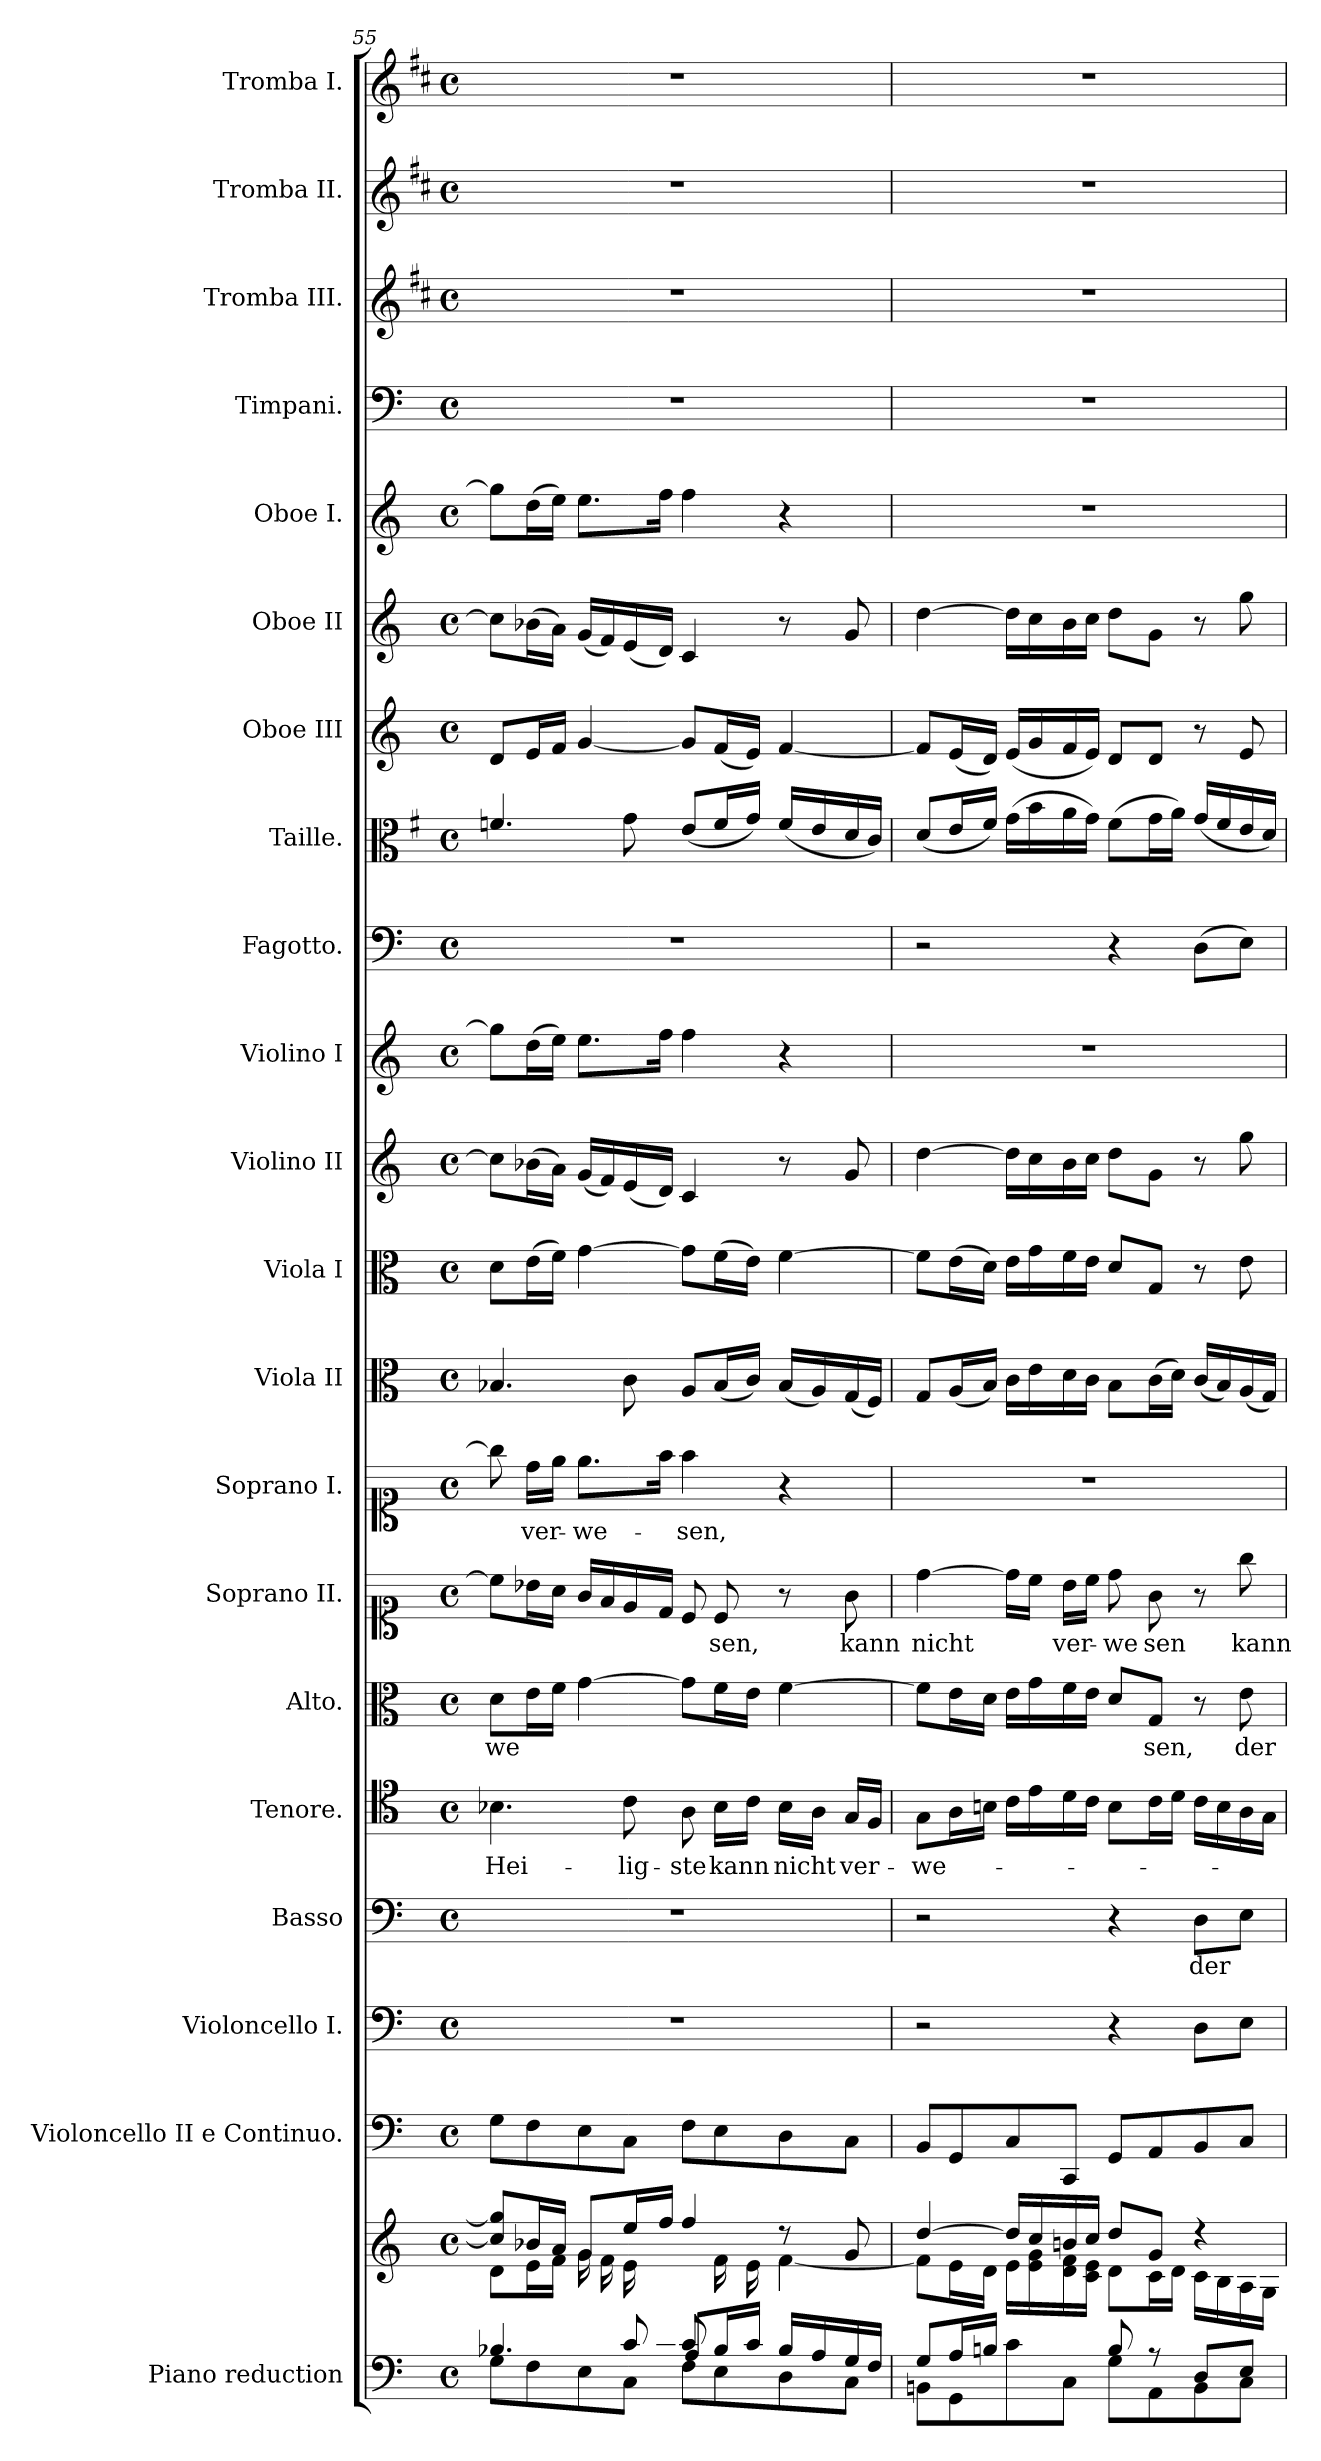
**kern	**kern	**kern	**kern	**kern	**text	**kern	**text	**kern	**text	**kern	**text	**kern	**text	**kern	**kern	**kern	**kern	**kern	**kern	**kern	**kern	**kern	**kern	**kern	**kern	**kern
*part21	*part21	*part20	*part19	*part18	*part18	*part17	*part17	*part16	*part16	*part15	*part15	*part14	*part14	*part13	*part12	*part11	*part10	*part9	*part8	*part7	*part6	*part5	*part4	*part3	*part2	*part1
*staff22	*staff21	*staff20	*staff19	*staff18	*staff18	*staff17	*staff17	*staff16	*staff16	*staff15	*staff15	*staff14	*staff14	*staff13	*staff12	*staff11	*staff10	*staff9	*staff8	*staff7	*staff6	*staff5	*staff4	*staff3	*staff2	*staff1
*I"Piano reduction	*	*I"Violoncello II e Continuo.	*I"Violoncello I.	*I"Basso	*	*I"Tenore.	*	*I"Alto.	*	*I"Soprano II.	*	*I"Soprano I.	*	*I"Viola II	*I"Viola I	*I"Violino II	*I"Violino I	*I"Fagotto.	*I"Taille.	*I"Oboe III	*I"Oboe II	*I"Oboe I.	*I"Timpani.	*I"Tromba III.	*I"Tromba II.	*I"Tromba I.
*I'Pno	*	*I'Vc	*I'Vc	*	*	*	*	*	*	*	*	*	*	*	*I'Vla	*	*I'Vln	*	*	*I'Ob	*I'Ob	*I'Ob	*I'Timp	*	*	*
*clefF4	*clefG2	*clefF4	*clefF4	*clefF4	*	*clefC4	*	*clefC3	*	*clefC1	*	*clefC1	*	*clefC3	*clefC3	*clefG2	*clefG2	*clefF4	*clefC3	*clefG2	*clefG2	*clefG2	*clefF4	*clefG2	*clefG2	*clefG2
*	*	*	*ITrd-7c-12	*	*	*	*	*	*	*	*	*	*	*	*	*	*	*	*ITrd4c7	*	*	*	*	*ITrd1c2	*ITrd1c2	*ITrd1c2
*k[]	*k[]	*k[]	*k[]	*k[]	*	*k[]	*	*k[]	*	*k[]	*	*k[]	*	*k[]	*k[]	*k[]	*k[]	*k[]	*k[]	*k[]	*k[]	*k[]	*k[]	*k[]	*k[]	*k[]
*M4/4	*M4/4	*M4/4	*M4/4	*M4/4	*	*M4/4	*	*M4/4	*	*M4/4	*	*M4/4	*	*M4/4	*M4/4	*M4/4	*M4/4	*M4/4	*M4/4	*M4/4	*M4/4	*M4/4	*M4/4	*M4/4	*M4/4	*M4/4
*met(c)	*met(c)	*met(c)	*met(c)	*met(c)	*	*met(c)	*	*met(c)	*	*met(c)	*	*met(c)	*	*met(c)	*met(c)	*met(c)	*met(c)	*met(c)	*met(c)	*met(c)	*met(c)	*met(c)	*met(c)	*met(c)	*met(c)	*met(c)
=55	=55	=55	=55	=55	=55	=55	=55	=55	=55	=55	=55	=55	=55	=55	=55	=55	=55	=55	=55	=55	=55	=55	=55	=55	=55	=55
*^	*^	*	*	*	*	*	*	*	*	*	*	*	*	*	*	*	*	*	*	*	*	*	*	*	*	*
*	*^	*	*	*	*	*	*	*	*	*	*	*	*	*	*	*	*	*	*	*	*	*	*	*	*	*	*	*
!	!	!	!	!	!	!	!	!	!	!LO:LY:b	!	!LO:LY:b	!	!	!	!	!	!	!	!	!	!	!	!	!	!	!	!	!
4..ryy	4.B-X/	8G\L	8cc/] 8gg/]L	8d\L	8G\L	1r	1r	.	4.B-X\	Hei-	8d\L	we-	8cc\L]	.	8gg\]	.	4.B-X/	8d\L	8cc\L]	8gg\L]	1r	4.B-X/	8d/L	8cc\L]	8gg\L]	1r	1r	1r	1r
!	!	!	!	!	!	!	!	!	!	!	!	!	!	!	!	!LO:LY:b	!	!	!	!	!	!	!	!	!	!	!	!	!
.	.	8F\	16b-X/L	16e\L	8F\	.	.	.	.	.	16e\L	.	16b-X\L	.	16dd\LL	ver-	.	(>16e\L	(>16b-X\L	(>16dd\L	.	.	16e/L	(>16b-X\L	(>16dd\L	.	.	.	.
.	.	.	16a/JJ	16f\JJ	.	.	.	.	.	.	16f\JJ	.	16a\JJ	.	16ee\JJ	.	.	16f\JJ)	16a\JJ)	16ee\JJ)	.	.	16f/JJ	16a\JJ)	16ee\JJ)	.	.	.	.
!	!	!	!	!	!	!	!	!	!	!	!	!	!	!	!	!LO:LY:b	!	!	!	!	!	!	!	!	!	!	!	!	!
.	.	8E\	8g/L	16g\LL	8E\	.	.	.	.	.	[4g\	.	16g/LL	.	8.ee\L	we-	.	[4g\	(<16g/LL	8.ee\L	.	.	[4g/	(<16g/LL	8.ee\L	.	.	.	.
.	.	.	.	16f\	.	.	.	.	.	.	.	.	16f/	.	.	.	.	.	16f/)	.	.	.	.	16f/)	.	.	.	.	.
!	!	!	!	!	!	!	!	!	!	!LO:LY:b	!	!	!	!	!	!	!	!	!	!	!	!	!	!	!	!	!	!	!
.	8c/	8C\J	16ee/L	16e\	8C\J	.	.	.	8c\	-lig-	.	.	16e/	.	.	.	8c\	.	(<16e/	.	.	8c\	.	(<16e/	.	.	.	.	.
16d/JJ	.	.	16ff/JJ	8.ryy	.	.	.	.	.	.	.	.	16d/JJ	.	16ff\Jk	.	.	.	16d/JJ)	16ff\Jk	.	.	.	16d/JJ)	16ff\Jk	.	.	.	.
!	!	!	!	!	!	!	!	!	!	!LO:LY:b	!	!	!	!	!	!LO:LY:b	!	!	!	!	!	!	!	!	!	!	!	!	!
8c/L	8A/L	8F\L	4ff/	.	8F\L	.	.	.	8A\	-ste	8g\L]	.	8c/	.	4ff\	sen,	8A/L	8g\L]	4c/	4ff\	.	(<8A/L	8g/L]	4c/	4ff\	.	.	.	.
!	!	!	!	!	!	!	!	!	!	!LO:LY:b	!	!	!	!LO:LY:b	!	!	!	!	!	!	!	!	!	!	!	!	!	!	!
4.ryy	16B-/L	8E\	.	16f\L	8E\	.	.	.	16B-\LL	kann	16f\L	.	8c/	sen,	.	.	(<16B-/L	(>16f\L	.	.	.	16B-/L	(<16f/L	.	.	.	.	.	.
.	16c/JJ	.	.	16e\JJ	.	.	.	.	16c\JJ	.	16e\JJ	.	.	.	.	.	16c/JJ)	16e\JJ)	.	.	.	16c/JJ)	16e/JJ)	.	.	.	.	.	.
!	!	!	!	!	!	!	!	!	!	!LO:LY:b	!	!	!	!	!	!	!	!	!	!	!	!	!	!	!	!	!	!	!
.	16B-/LL	8D\	8r	[4f\	8D\	.	.	.	16B-\LL	nicht	[4f\	.	8r	.	4r	.	(<16B-/LL	[4f\	8r	4r	.	(<16B-/LL	[4f/	8r	4r	.	.	.	.
.	16A/	.	.	.	.	.	.	.	16A\JJ	.	.	.	.	.	.	.	16A/)	.	.	.	.	16A/	.	.	.	.	.	.	.
!	!	!	!	!	!	!	!	!	!	!LO:LY:b	!	!	!	!LO:LY:b	!	!	!	!	!	!	!	!	!	!	!	!	!	!	!
.	16G/	8C\J	8g/	.	8C\J	.	.	.	16G/LL	ver-	.	.	8g\	kann	.	.	(<16G/	.	8g/	.	.	16G/	.	8g/	.	.	.	.	.
.	16F/JJ	.	.	.	.	.	.	.	16F/JJ	.	.	.	.	.	.	.	16F/JJ)	.	.	.	.	16F/JJ)	.	.	.	.	.	.	.
*	*v	*v	*	*	*	*	*	*	*	*	*	*	*	*	*	*	*	*	*	*	*	*	*	*	*	*	*	*	*
!!LO:PB:g=z
=56	=56	=56	=56	=56	=56	=56	=56	=56	=56	=56	=56	=56	=56	=56	=56	=56	=56	=56	=56	=56	=56	=56	=56	=56	=56	=56	=56	=56
!	!	!	!	!	!	!	!	!	!LO:LY:b	!	!LO:LY:b	!	!LO:LY:b	!	!	!	!	!	!	!	!	!	!	!	!	!	!	!
8G/L	8BBn\L	[4dd/	8f\L]	8BB/L	2r	2r	.	8G\L	we-	8f\L]	-	[4dd\	nicht	1r	.	8G/L	8f\L]	[4dd\	1r	2r	(<8G/L	8f/L]	[4dd\	1r	1r	1r	1r	1r
16A/L	8GG\	.	16e\L	8GG/	.	.	.	16A\L	.	16e\L	.	.	.	.	.	(<16A/L	(>16e\L	.	.	.	16A/L	(<16e/L	.	.	.	.	.	.
16Bn/JJ	.	.	16d\JJ	.	.	.	.	16Bn\JJ	.	16d\JJ	.	.	.	.	.	16B/JJ)	16d\JJ)	.	.	.	16B/JJ)	16d/JJ)	.	.	.	.	.	.
4ryy	8c\	16dd/LL]	16e\LL	8C/	.	.	.	16c\LL	.	16e\LL	.	16dd\LL]	.	.	.	16c\LL	16e\LL	16dd\LL]	.	.	(>16c\LL	(<16e/LL	16dd\LL]	.	.	.	.	.
.	.	16cc/	16e\ 16g\	.	.	.	.	16e\	.	16g\	.	16cc\JJ	.	.	.	16e\	16g\	16cc\	.	.	16e\	16g/	16cc\	.	.	.	.	.
!	!	!	!	!	!	!	!	!	!	!	!	!	!LO:LY:b	!	!	!	!	!	!	!	!	!	!	!	!	!	!	!
.	8C\J	16bn/	16d\ 16f\	8CC/J	.	.	.	16d\	.	16f\	.	16b\LL	ver-	.	.	16d\	16f\	16b\	.	.	16d\	16f/	16b\	.	.	.	.	.
.	.	16cc/JJ	16c\ 16e\JJ	.	.	.	.	16c\JJ	.	16e\JJ	.	16cc\JJ	.	.	.	16c\JJ	16e\JJ	16cc\JJ	.	.	16c\JJ)	16e/JJ)	16cc\JJ	.	.	.	.	.
!	!	!	!	!	!	!	!	!	!	!	!	!	!LO:LY:b	!	!	!	!	!	!	!	!	!	!	!	!	!	!	!
8B/	8G\L	8dd/L	8d\L	8GG/L	4r	4r	.	8B\L	.	8d/L	.	8dd\	-we	.	.	8B\L	8d/L	8dd\L	.	4r	(>8B\L	8d/L	8dd\L	.	.	.	.	.
!	!	!	!	!	!	!	!	!	!	!	!LO:LY:b	!	!LO:LY:b	!	!	!	!	!	!	!	!	!	!	!	!	!	!	!
8r	8AA\	8g/J	16c\L	8AA/	.	.	.	16c\L	.	8G/J	sen,	8g\	sen	.	.	(>16c\L	8G/J	8g\J	.	.	16c\L	8d/J	8g\J	.	.	.	.	.
.	.	.	16d\JJ	.	.	.	.	16d\JJ	.	.	.	.	.	.	.	16d\JJ)	.	.	.	.	16d\JJ)	.	.	.	.	.	.	.
!	!	!	!	!	!	!	!LO:LY:b	!	!	!	!	!	!	!	!	!	!	!	!	!	!	!	!	!	!	!	!	!
8D/L	8BB\	4r	16c\LL	8BB/	8d\L	8D\L	der	16c\LL	.	8r	.	8r	.	.	.	(<16c/LL	8r	8r	.	(>8D\L	(<16c/LL	8r	8r	.	.	.	.	.
.	.	.	16B\	.	.	.	.	16B\	.	.	.	.	.	.	.	16B/)	.	.	.	.	16B/	.	.	.	.	.	.	.
!	!	!	!	!	!	!	!	!	!	!	!LO:LY:b	!	!LO:LY:b	!	!	!	!	!	!	!	!	!	!	!	!	!	!	!
8E/J	8C\J	.	16A\	8C/J	8e\J	8E\J	.	16A\	.	8e\	der	8gg\	kann	.	.	(<16A/	8e\	8gg\	.	8E\J)	16A/	8e/	8gg\	.	.	.	.	.
.	.	.	16G\JJ	.	.	.	.	16G\JJ	.	.	.	.	.	.	.	16G/JJ)	.	.	.	.	16G/JJ)	.	.	.	.	.	.	.
*v	*v	*	*	*	*	*	*	*	*	*	*	*	*	*	*	*	*	*	*	*	*	*	*	*	*	*	*	*
*	*v	*v	*	*	*	*	*	*	*	*	*	*	*	*	*	*	*	*	*	*	*	*	*	*	*	*	*
=	=	=	=	=	=	=	=	=	=	=	=	=	=	=	=	=	=	=	=	=	=	=	=	=	=	=
*-	*-	*-	*-	*-	*-	*-	*-	*-	*-	*-	*-	*-	*-	*-	*-	*-	*-	*-	*-	*-	*-	*-	*-	*-	*-	*-
